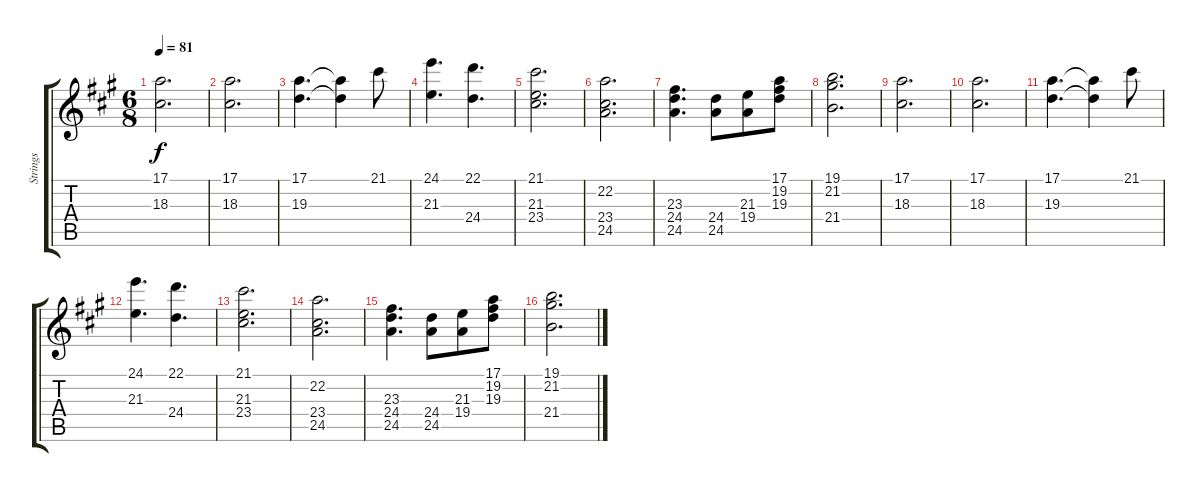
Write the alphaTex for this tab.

\track ("Strings" "Strings") {instrument stringensemble1}
\staff {score tabs}
\tuning (E4 B3 G3 D3 A2 E2) {hide}
\ts (6 8)
\tempo 81
\clef g2
\ks a
(17.1 18.3).2{d dy f} |
(17.1 18.3).2{d} |
(17.1 19.3).4{d} (17.1{t} 19.3{t}).4 21.1.8 |
(24.1 21.3).4{d} (22.1 24.4).4{d} |
(21.1 21.3 23.4).2{d} |
(22.2 23.4 24.5).2{d} |
(23.3 24.4 24.5).4{d} (24.4 24.5).8 (21.3 19.4).8 (17.1 19.2 19.3).8 |
(19.1 21.2 21.4).2{d} |
(17.1 18.3).2{d} |
(17.1 18.3).2{d} |
(17.1 19.3).4{d} (17.1{t} 19.3{t}).4 21.1.8 |
(24.1 21.3).4{d} (22.1 24.4).4{d} |
(21.1 21.3 23.4).2{d} |
(22.2 23.4 24.5).2{d} |
(23.3 24.4 24.5).4{d} (24.4 24.5).8 (21.3 19.4).8 (17.1 19.2 19.3).8 |
(19.1 21.2 21.4).2{d}
